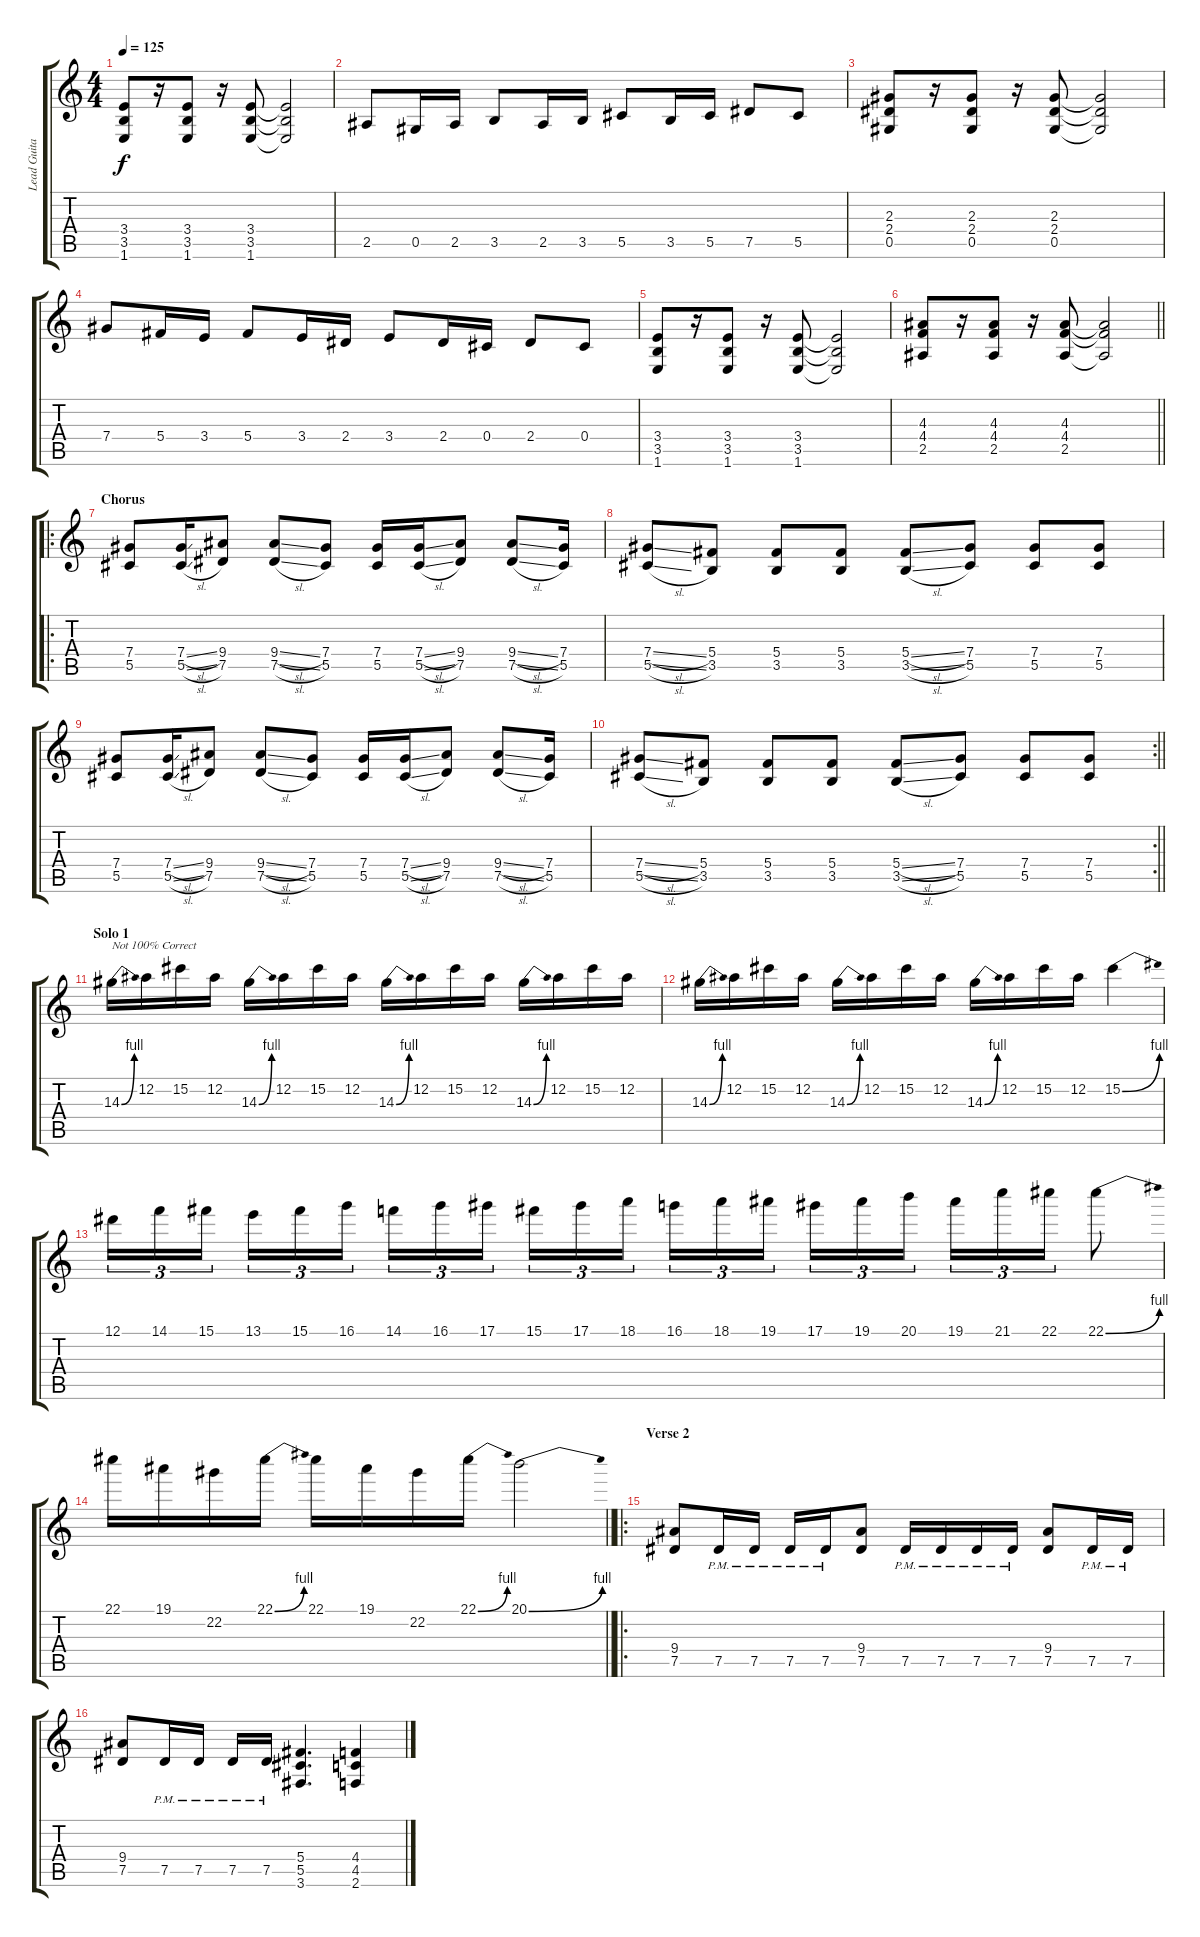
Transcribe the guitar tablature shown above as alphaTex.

\track ("Lead Guitar" "Lead Guita") {instrument distortionguitar}
\staff {score tabs}
\tuning (Eb4 Bb3 Gb3 Db3 Ab2 Eb2) {hide}
\ts (4 4)
\tempo 125
\clef g2
\ks c
(3.4 3.5 1.6).8{dy f} r.16 (3.4 3.5 1.6).8 r.16 (3.4 3.5 1.6).8 (3.4{t} 3.5{t} 1.6{t}).2 |
2.5.8 0.5.16 2.5.16 3.5.8 2.5.16 3.5.16 5.5.8 3.5.16 5.5.16 7.5.8 5.5.8 |
(2.3 2.4 0.5).8 r.16 (2.3 2.4 0.5).8 r.16 (2.3 2.4 0.5).8 (2.3{t} 2.4{t} 0.5{t}).2 |
7.4.8 5.4.16 3.4.16 5.4.8 3.4.16 2.4.16 3.4.8 2.4.16 0.4.16 2.4.8 0.4.8 |
(3.4 3.5 1.6).8 r.16 (3.4 3.5 1.6).8 r.16 (3.4 3.5 1.6).8 (3.4{t} 3.5{t} 1.6{t}).2 |
\barLineRight lightlight
(4.3 4.4 2.5).8 r.16 (4.3 4.4 2.5).8 r.16 (4.3 4.4 2.5).8 (4.3{t} 4.4{t} 2.5{t}).2 |
\ro
\section ("" "Chorus")
(7.4 5.5).8 (7.4{sl} 5.5{sl}).16 (9.4 7.5).8 (9.4{sl} 7.5{sl}).8 (7.4 5.5).8 (7.4 5.5).16 (7.4{sl} 5.5{sl}).16 (9.4 7.5).8 (9.4{sl} 7.5{sl}).8 (7.4 5.5).16 |
(7.4{sl} 5.5{sl}).8 (5.4 3.5).8 (5.4 3.5).8 (5.4 3.5).8 (5.4{sl} 3.5{sl}).8 (7.4 5.5).8 (7.4 5.5).8 (7.4 5.5).8 |
(7.4 5.5).8 (7.4{sl} 5.5{sl}).16 (9.4 7.5).8 (9.4{sl} 7.5{sl}).8 (7.4 5.5).8 (7.4 5.5).16 (7.4{sl} 5.5{sl}).16 (9.4 7.5).8 (9.4{sl} 7.5{sl}).8 (7.4 5.5).16 |
\rc 2
\barLineRight lightlight
(7.4{sl} 5.5{sl}).8 (5.4 3.5).8 (5.4 3.5).8 (5.4 3.5).8 (5.4{sl} 3.5{sl}).8 (7.4 5.5).8 (7.4 5.5).8 (7.4 5.5).8 |
\section ("" "Solo 1")
14.3{be (bend 0 0 60 4)}.16{txt "Not 100% Correct"} 12.2.16 15.2.16 12.2.16 14.3{be (bend 0 0 60 4)}.16 12.2.16 15.2.16 12.2.16 14.3{be (bend 0 0 60 4)}.16 12.2.16 15.2.16 12.2.16 14.3{be (bend 0 0 60 4)}.16 12.2.16 15.2.16 12.2.16 |
14.3{be (bend 0 0 60 4)}.16 12.2.16 15.2.16 12.2.16 14.3{be (bend 0 0 60 4)}.16 12.2.16 15.2.16 12.2.16 14.3{be (bend 0 0 60 4)}.16 12.2.16 15.2.16 12.2.16 15.2{be (bend 0 0 60 4)}.4 |
12.1.16{tu (3 2)} 14.1.16{tu (3 2)} 15.1.16{tu (3 2) beam splitsecondary} 13.1.16{tu (3 2)} 15.1.16{tu (3 2)} 16.1.16{tu (3 2)} 14.1.16{tu (3 2)} 16.1.16{tu (3 2)} 17.1.16{tu (3 2) beam splitsecondary} 15.1.16{tu (3 2)} 17.1.16{tu (3 2)} 18.1.16{tu (3 2)} 16.1.16{tu (3 2)} 18.1.16{tu (3 2)} 19.1.16{tu (3 2) beam splitsecondary} 17.1.16{tu (3 2)} 19.1.16{tu (3 2)} 20.1.16{tu (3 2)} 19.1.16{tu (3 2)} 21.1.16{tu (3 2)} 22.1.16{tu (3 2)} 22.1{be (bend 0 0 60 4)}.8 |
\barLineRight lightlight
22.1.16 19.1.16 22.2.16 22.1{be (bend 0 0 60 4)}.16 22.1.16 19.1.16 22.2.16 22.1{be (bend 0 0 60 4)}.16 20.1{be (bend 0 0 60 4)}.2 |
\ro
\section ("" "Verse 2")
(9.4 7.5).8 7.5{pm}.16 7.5{pm}.16 7.5{pm}.16 7.5{pm}.16 (9.4 7.5).8 7.5{pm}.16 7.5{pm}.16 7.5{pm}.16 7.5{pm}.16 (9.4 7.5).8 7.5{pm}.16 7.5{pm}.16 |
(9.4 7.5).8 7.5{pm}.16 7.5{pm}.16 7.5{pm}.16 7.5{pm}.16 (5.4 5.5 3.6).4{d} (4.4 4.5 2.6).4
